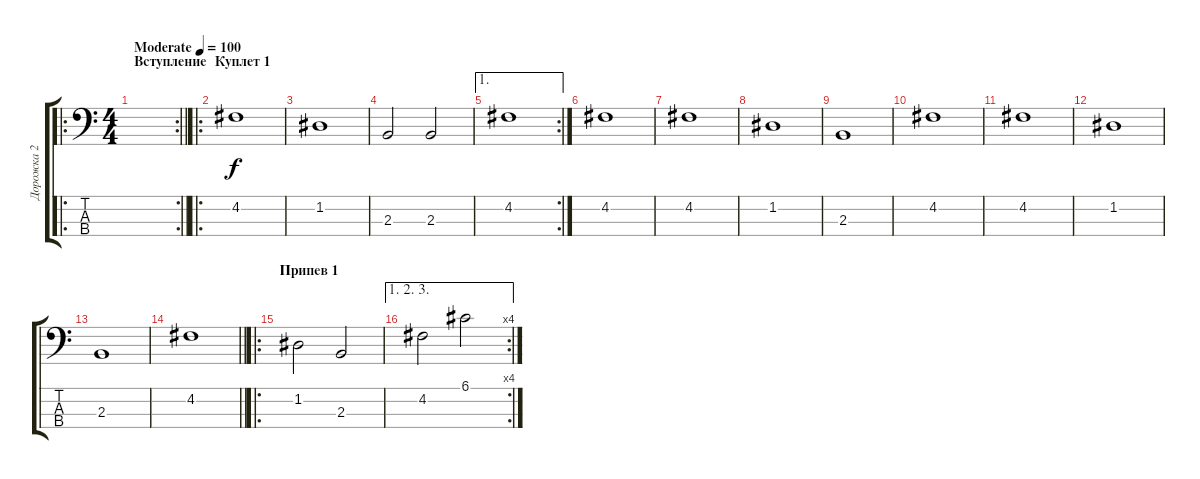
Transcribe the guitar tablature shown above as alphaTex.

\track ("Дорожка 2" "Дорожка 2") {instrument electricbassfinger}
\staff {score tabs}
\tuning (G2 D2 A1 E1) {hide}
\ro
\rc 2
\ts (4 4)
\section ("" "Вступление")
\tempo (100 "Moderate")
\clef f4
\barLineRight lightlight
\ks c
|
\ro
\section ("" "Куплет 1")
4.2.1 |
1.2.1 |
2.3.2 2.3.2 |
\ae 1
\rc 2
4.2.1 |
4.2.1 |
4.2.1 |
1.2.1 |
2.3.1 |
4.2.1 |
4.2.1 |
1.2.1 |
2.3.1 |
\barLineRight lightlight
4.2.1 |
\ro
\section ("" "Припев 1")
1.2.2 2.3.2 |
\ae (1 2 3)
\rc 4
4.2.2 6.1.2
